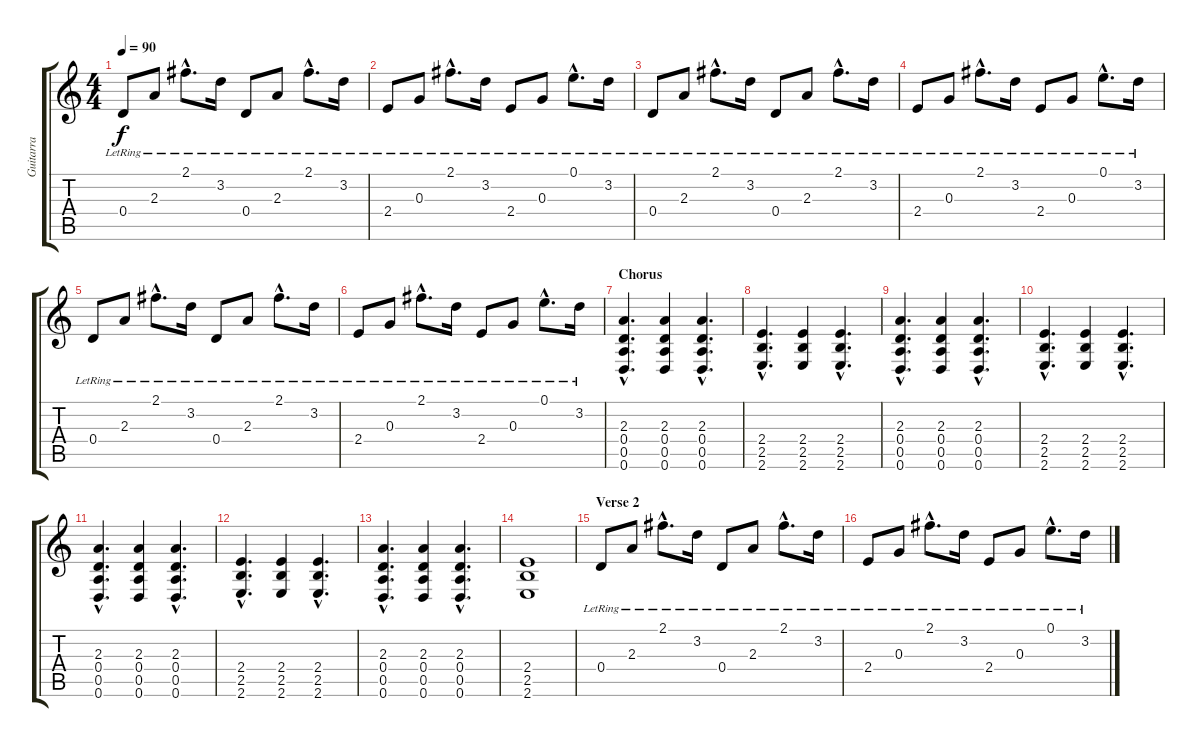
\track ("Guitarra" "Guitarra") {instrument acousticguitarnylon}
\staff {score tabs}
\tuning (E4 B3 G3 D3 A2 D2) {hide}
\ts (4 4)
\tempo 90
\clef g2
\ks c
0.4{lr}.8{dy f} 2.3{lr}.8 2.1{hac lr}.8{d} 3.2{lr}.16 0.4{lr}.8 2.3{lr}.8 2.1{hac lr}.8{d} 3.2{lr}.16 |
2.4{lr}.8 0.3{lr}.8 2.1{hac lr}.8{d} 3.2{lr}.16 2.4{lr}.8 0.3{lr}.8 0.1{hac lr}.8{d} 3.2{lr}.16 |
0.4{lr}.8 2.3{lr}.8 2.1{hac lr}.8{d} 3.2{lr}.16 0.4{lr}.8 2.3{lr}.8 2.1{hac lr}.8{d} 3.2{lr}.16 |
2.4{lr}.8 0.3{lr}.8 2.1{hac lr}.8{d} 3.2{lr}.16 2.4{lr}.8 0.3{lr}.8 0.1{hac lr}.8{d} 3.2{lr}.16 |
0.4{lr}.8 2.3{lr}.8 2.1{hac lr}.8{d} 3.2{lr}.16 0.4{lr}.8 2.3{lr}.8 2.1{hac lr}.8{d} 3.2{lr}.16 |
2.4{lr}.8 0.3{lr}.8 2.1{hac lr}.8{d} 3.2{lr}.16 2.4{lr}.8 0.3{lr}.8 0.1{hac lr}.8{d} 3.2{lr}.16 |
\section ("" "Chorus")
(2.3{hac} 0.4{hac} 0.5{hac} 0.6{hac}).4{d volume 13 balance 16 instrument distortionguitar} (2.3 0.4 0.5 0.6).4 (2.3{hac} 0.4{hac} 0.5{hac} 0.6{hac}).4{d} |
(2.4{hac} 2.5{hac} 2.6{hac}).4{d volume 13 balance 16 instrument distortionguitar} (2.4 2.5 2.6).4 (2.4{hac} 2.5{hac} 2.6{hac}).4{d} |
(2.3{hac} 0.4{hac} 0.5{hac} 0.6{hac}).4{d volume 13 balance 16 instrument distortionguitar} (2.3 0.4 0.5 0.6).4 (2.3{hac} 0.4{hac} 0.5{hac} 0.6{hac}).4{d} |
(2.4{hac} 2.5{hac} 2.6{hac}).4{d volume 13 balance 16 instrument distortionguitar} (2.4 2.5 2.6).4 (2.4{hac} 2.5{hac} 2.6{hac}).4{d} |
(2.3{hac} 0.4{hac} 0.5{hac} 0.6{hac}).4{d volume 13 balance 16 instrument distortionguitar} (2.3 0.4 0.5 0.6).4 (2.3{hac} 0.4{hac} 0.5{hac} 0.6{hac}).4{d} |
(2.4{hac} 2.5{hac} 2.6{hac}).4{d volume 13 balance 16 instrument distortionguitar} (2.4 2.5 2.6).4 (2.4{hac} 2.5{hac} 2.6{hac}).4{d} |
(2.3{hac} 0.4{hac} 0.5{hac} 0.6{hac}).4{d volume 13 balance 16 instrument distortionguitar} (2.3 0.4 0.5 0.6).4 (2.3{hac} 0.4{hac} 0.5{hac} 0.6{hac}).4{d} |
(2.4 2.5 2.6).1{volume 13 balance 16 instrument distortionguitar} |
\section ("" "Verse 2")
0.4{lr}.8{volume 14 balance 8 instrument acousticguitarnylon} 2.3{lr}.8 2.1{hac lr}.8{d} 3.2{lr}.16 0.4{lr}.8 2.3{lr}.8 2.1{hac lr}.8{d} 3.2{lr}.16 |
2.4{lr}.8 0.3{lr}.8 2.1{hac lr}.8{d} 3.2{lr}.16 2.4{lr}.8 0.3{lr}.8 0.1{hac lr}.8{d} 3.2{lr}.16
